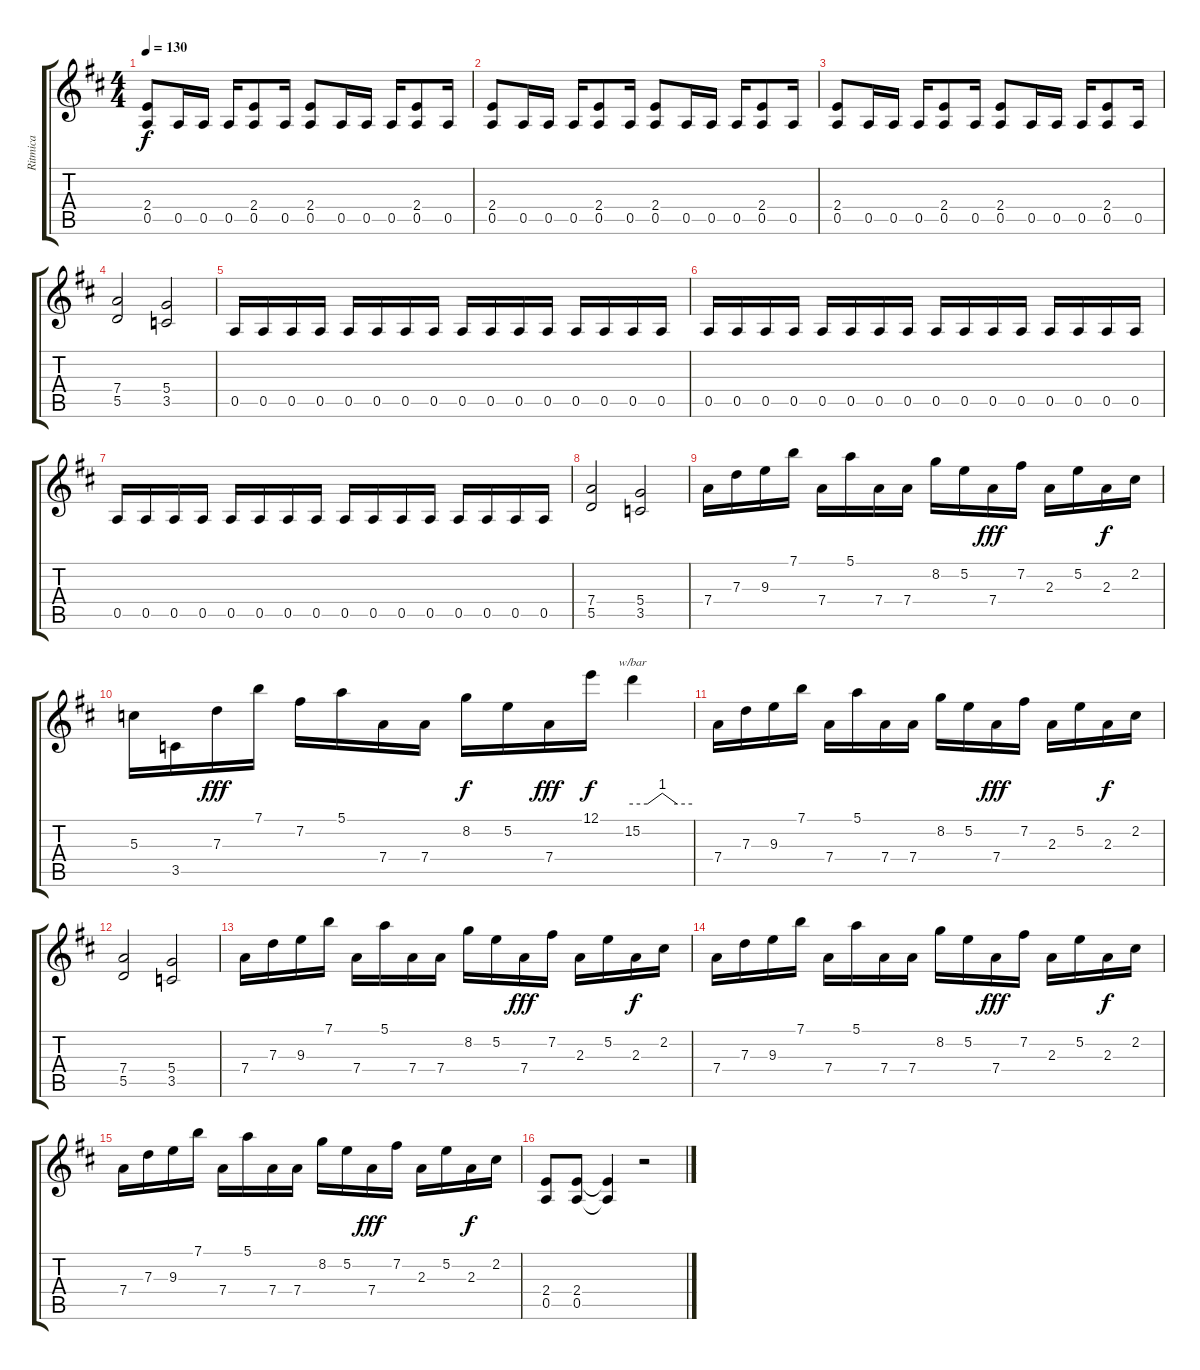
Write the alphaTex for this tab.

\track ("Ritmica" "Ritmica") {instrument distortionguitar}
\staff {score tabs}
\tuning (E4 B3 G3 D3 A2 E2) {hide}
\ts (4 4)
\tempo 130
\clef g2
\ks d
(2.4 0.5).8{dy f} 0.5.16 0.5.16 0.5.16 (2.4 0.5).8 0.5.16 (2.4 0.5).8 0.5.16 0.5.16 0.5.16 (2.4 0.5).8 0.5.16 |
(2.4 0.5).8 0.5.16 0.5.16 0.5.16 (2.4 0.5).8 0.5.16 (2.4 0.5).8 0.5.16 0.5.16 0.5.16 (2.4 0.5).8 0.5.16 |
(2.4 0.5).8 0.5.16 0.5.16 0.5.16 (2.4 0.5).8 0.5.16 (2.4 0.5).8 0.5.16 0.5.16 0.5.16 (2.4 0.5).8 0.5.16 |
(7.4 5.5).2 (5.4 3.5).2 |
0.5.16 0.5.16 0.5.16 0.5.16 0.5.16 0.5.16 0.5.16 0.5.16 0.5.16 0.5.16 0.5.16 0.5.16 0.5.16 0.5.16 0.5.16 0.5.16 |
0.5.16 0.5.16 0.5.16 0.5.16 0.5.16 0.5.16 0.5.16 0.5.16 0.5.16 0.5.16 0.5.16 0.5.16 0.5.16 0.5.16 0.5.16 0.5.16 |
0.5.16 0.5.16 0.5.16 0.5.16 0.5.16 0.5.16 0.5.16 0.5.16 0.5.16 0.5.16 0.5.16 0.5.16 0.5.16 0.5.16 0.5.16 0.5.16 |
(7.4 5.5).2 (5.4 3.5).2 |
7.4.16 7.3.16 9.3.16 7.1.16 7.4.16 5.1.16 7.4.16 7.4.16 8.2.16 5.2.16 7.4.16{dy fff} 7.2.16 2.3.16 5.2.16 2.3.16{dy f} 2.2.16 |
5.3.16 3.5.16 7.3.16{dy fff} 7.1.16 7.2.16 5.1.16 7.4.16 7.4.16 8.2.16{dy f} 5.2.16 7.4.16{dy fff} 12.1.16{dy f} 15.2.4{tbe (custom default 0 0 15 0 30 4 45 0 60 0)} |
7.4.16 7.3.16 9.3.16 7.1.16 7.4.16 5.1.16 7.4.16 7.4.16 8.2.16 5.2.16 7.4.16{dy fff} 7.2.16 2.3.16 5.2.16 2.3.16{dy f} 2.2.16 |
(7.4 5.5).2 (5.4 3.5).2 |
7.4.16 7.3.16 9.3.16 7.1.16 7.4.16 5.1.16 7.4.16 7.4.16 8.2.16 5.2.16 7.4.16{dy fff} 7.2.16 2.3.16 5.2.16 2.3.16{dy f} 2.2.16 |
7.4.16 7.3.16 9.3.16 7.1.16 7.4.16 5.1.16 7.4.16 7.4.16 8.2.16 5.2.16 7.4.16{dy fff} 7.2.16 2.3.16 5.2.16 2.3.16{dy f} 2.2.16 |
7.4.16 7.3.16 9.3.16 7.1.16 7.4.16 5.1.16 7.4.16 7.4.16 8.2.16 5.2.16 7.4.16{dy fff} 7.2.16 2.3.16 5.2.16 2.3.16{dy f} 2.2.16 |
(2.4 0.5).8 (2.4 0.5).8 (2.4{t} 0.5{t}).4 r.2
